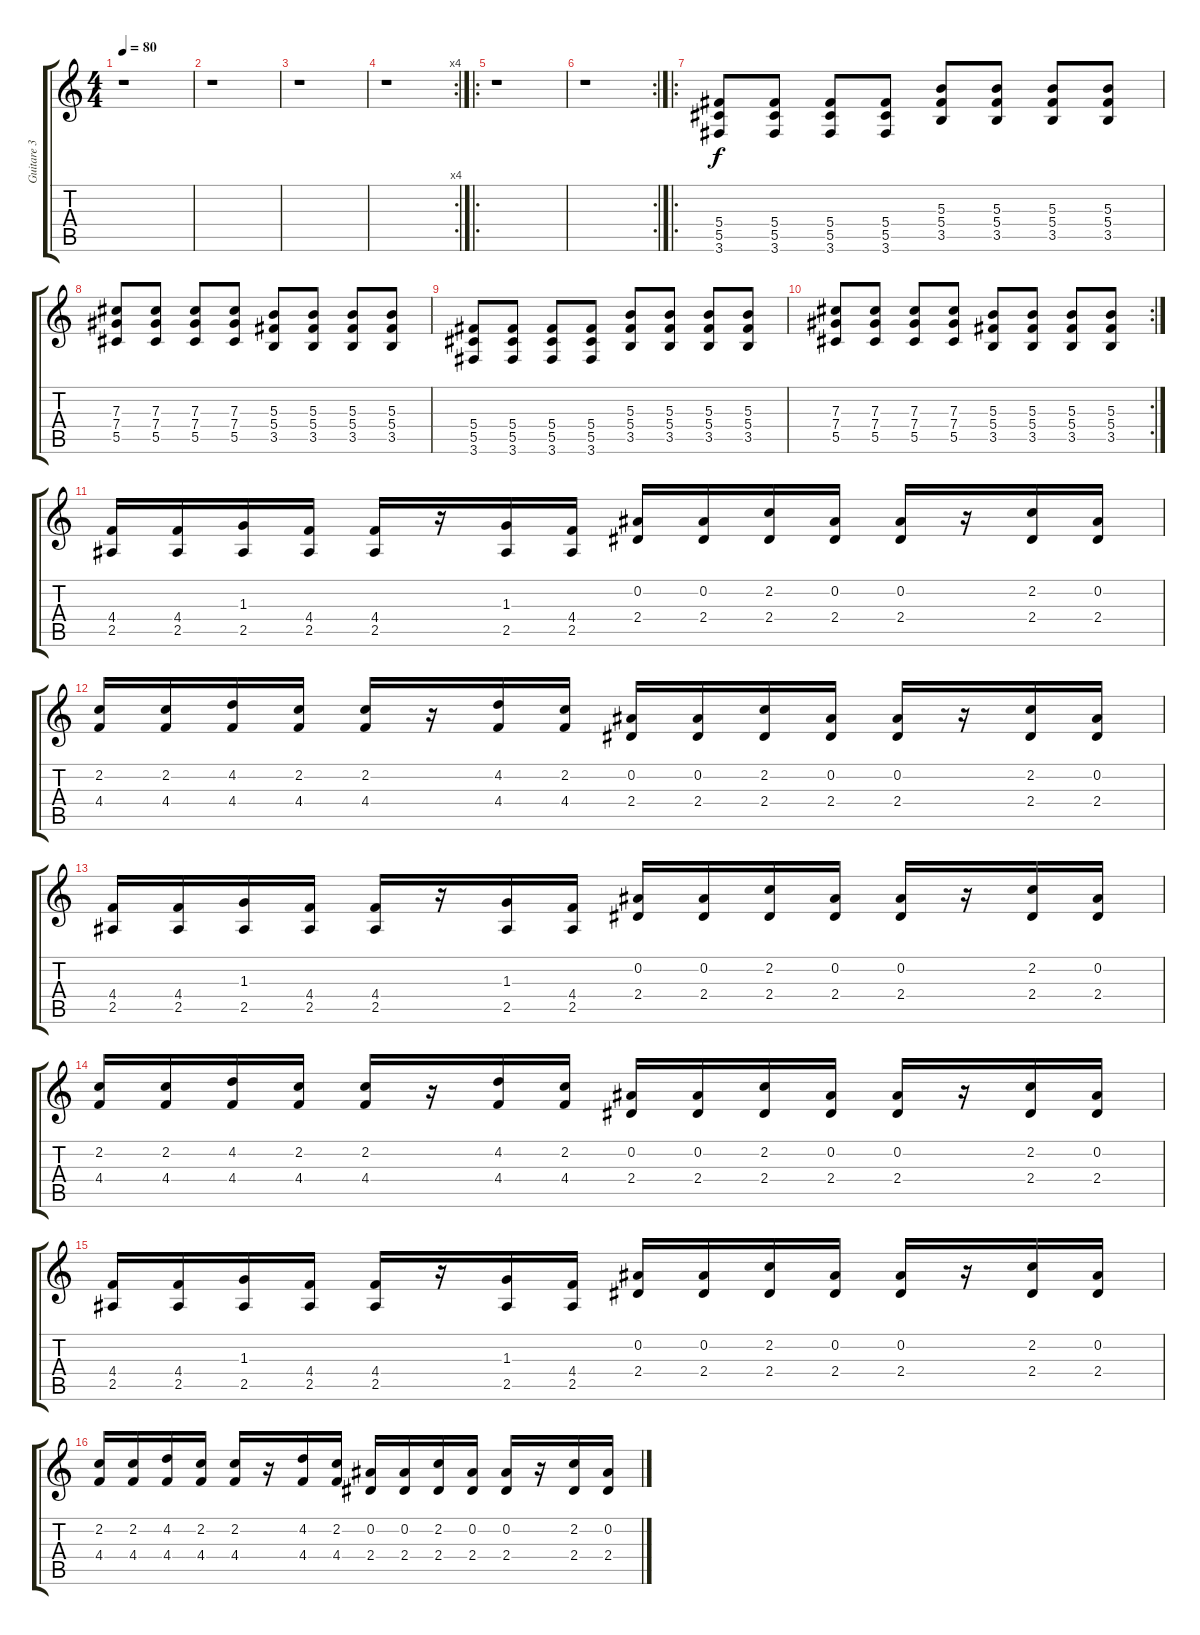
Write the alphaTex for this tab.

\track ("Guitare 3" "Guitare 3") {instrument distortionguitar}
\staff {score tabs}
\tuning (Eb4 Bb3 Gb3 Db3 Ab2 Eb2) {hide}
\ts (4 4)
\tempo 80
\clef g2
\ks c
r.1{dy f instrument distortionguitar} |
r.1 |
r.1 |
\rc 4
r.1 |
\ro
r.1 |
\rc 2
r.1 |
\ro
(5.4 5.5 3.6).8 (5.4 5.5 3.6).8 (5.4 5.5 3.6).8 (5.4 5.5 3.6).8 (5.3 5.4 3.5).8 (5.3 5.4 3.5).8 (5.3 5.4 3.5).8 (5.3 5.4 3.5).8 |
(7.3 7.4 5.5).8 (7.3 7.4 5.5).8 (7.3 7.4 5.5).8 (7.3 7.4 5.5).8 (5.3 5.4 3.5).8 (5.3 5.4 3.5).8 (5.3 5.4 3.5).8 (5.3 5.4 3.5).8 |
(5.4 5.5 3.6).8 (5.4 5.5 3.6).8 (5.4 5.5 3.6).8 (5.4 5.5 3.6).8 (5.3 5.4 3.5).8 (5.3 5.4 3.5).8 (5.3 5.4 3.5).8 (5.3 5.4 3.5).8 |
\rc 2
(7.3 7.4 5.5).8 (7.3 7.4 5.5).8 (7.3 7.4 5.5).8 (7.3 7.4 5.5).8 (5.3 5.4 3.5).8 (5.3 5.4 3.5).8 (5.3 5.4 3.5).8 (5.3 5.4 3.5).8 |
(4.4 2.5).16 (4.4 2.5).16 (1.3 2.5).16 (4.4 2.5).16 (4.4 2.5).16 r.16 (1.3 2.5).16 (4.4 2.5).16 (0.2 2.4).16 (0.2 2.4).16 (2.2 2.4).16 (0.2 2.4).16 (0.2 2.4).16 r.16 (2.2 2.4).16 (0.2 2.4).16 |
(2.2 4.4).16 (2.2 4.4).16 (4.2 4.4).16 (2.2 4.4).16 (2.2 4.4).16 r.16 (4.2 4.4).16 (2.2 4.4).16 (0.2 2.4).16 (0.2 2.4).16 (2.2 2.4).16 (0.2 2.4).16 (0.2 2.4).16 r.16 (2.2 2.4).16 (0.2 2.4).16 |
(4.4 2.5).16 (4.4 2.5).16 (1.3 2.5).16 (4.4 2.5).16 (4.4 2.5).16 r.16 (1.3 2.5).16 (4.4 2.5).16 (0.2 2.4).16 (0.2 2.4).16 (2.2 2.4).16 (0.2 2.4).16 (0.2 2.4).16 r.16 (2.2 2.4).16 (0.2 2.4).16 |
(2.2 4.4).16 (2.2 4.4).16 (4.2 4.4).16 (2.2 4.4).16 (2.2 4.4).16 r.16 (4.2 4.4).16 (2.2 4.4).16 (0.2 2.4).16 (0.2 2.4).16 (2.2 2.4).16 (0.2 2.4).16 (0.2 2.4).16 r.16 (2.2 2.4).16 (0.2 2.4).16 |
(4.4 2.5).16 (4.4 2.5).16 (1.3 2.5).16 (4.4 2.5).16 (4.4 2.5).16 r.16 (1.3 2.5).16 (4.4 2.5).16 (0.2 2.4).16 (0.2 2.4).16 (2.2 2.4).16 (0.2 2.4).16 (0.2 2.4).16 r.16 (2.2 2.4).16 (0.2 2.4).16 |
(2.2 4.4).16 (2.2 4.4).16 (4.2 4.4).16 (2.2 4.4).16 (2.2 4.4).16 r.16 (4.2 4.4).16 (2.2 4.4).16 (0.2 2.4).16 (0.2 2.4).16 (2.2 2.4).16 (0.2 2.4).16 (0.2 2.4).16 r.16 (2.2 2.4).16 (0.2 2.4).16
